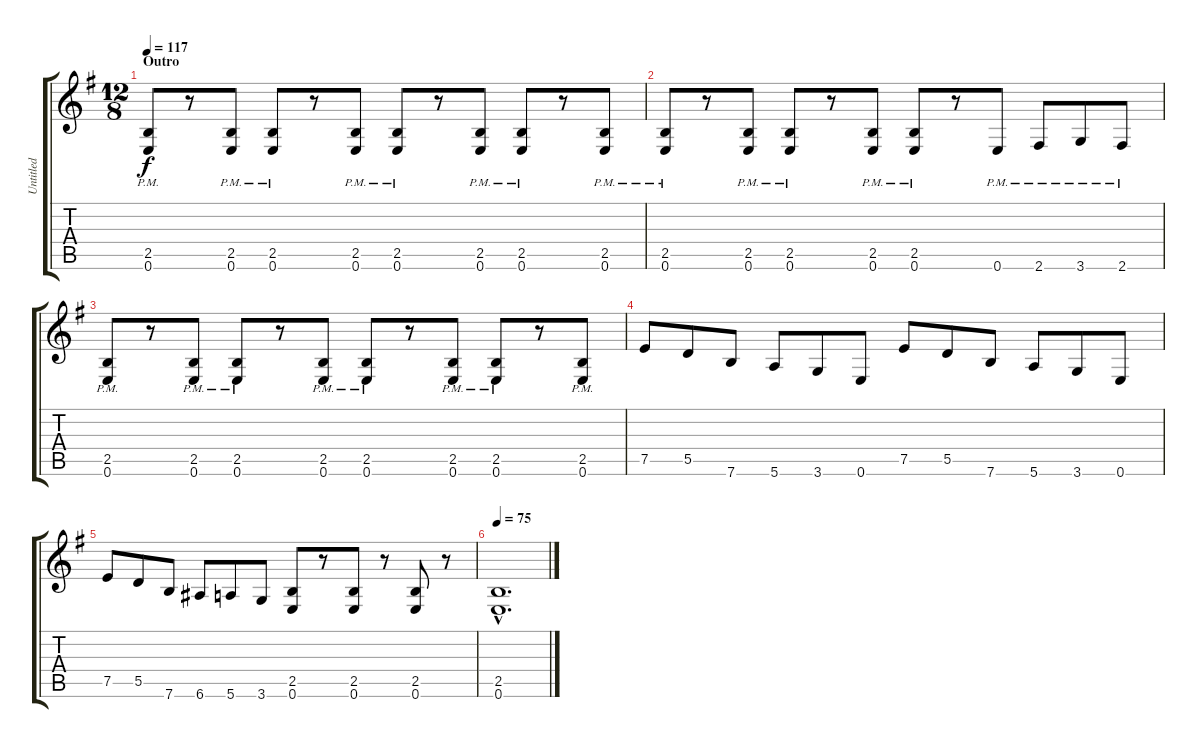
\track ("Untitled" "Untitled") {instrument distortionguitar}
\staff {score tabs}
\tuning (E4 B3 G3 D3 A2 E2) {hide}
\ts (12 8)
\section ("" "Outro")
\tempo 117
\clef g2
\ks g
(2.5{pm} 0.6{pm}).8{dy f} r.8 (2.5{pm} 0.6{pm}).8 (2.5{pm} 0.6{pm}).8 r.8 (2.5{pm} 0.6{pm}).8 (2.5{pm} 0.6{pm}).8 r.8 (2.5{pm} 0.6{pm}).8 (2.5{pm} 0.6{pm}).8 r.8 (2.5{pm} 0.6{pm}).8 |
(2.5{pm} 0.6{pm}).8 r.8 (2.5{pm} 0.6{pm}).8 (2.5{pm} 0.6{pm}).8 r.8 (2.5{pm} 0.6{pm}).8 (2.5{pm} 0.6{pm}).8 r.8 0.6{pm}.8 2.6{pm}.8 3.6{pm}.8 2.6{pm}.8 |
(2.5{pm} 0.6{pm}).8 r.8 (2.5{pm} 0.6{pm}).8 (2.5{pm} 0.6{pm}).8 r.8 (2.5{pm} 0.6{pm}).8 (2.5{pm} 0.6{pm}).8 r.8 (2.5{pm} 0.6{pm}).8 (2.5{pm} 0.6{pm}).8 r.8 (2.5{pm} 0.6{pm}).8 |
7.5.8 5.5.8 7.6.8 5.6.8 3.6.8 0.6.8 7.5.8 5.5.8 7.6.8 5.6.8 3.6.8 0.6.8 |
7.5.8 5.5.8 7.6.8 6.6.8 5.6.8 3.6.8 (2.5 0.6).8 r.8 (2.5 0.6).8 r.8 (2.5 0.6).8 r.8 |
\tempo 75
(2.5{hac} 0.6{hac}).1{d}
